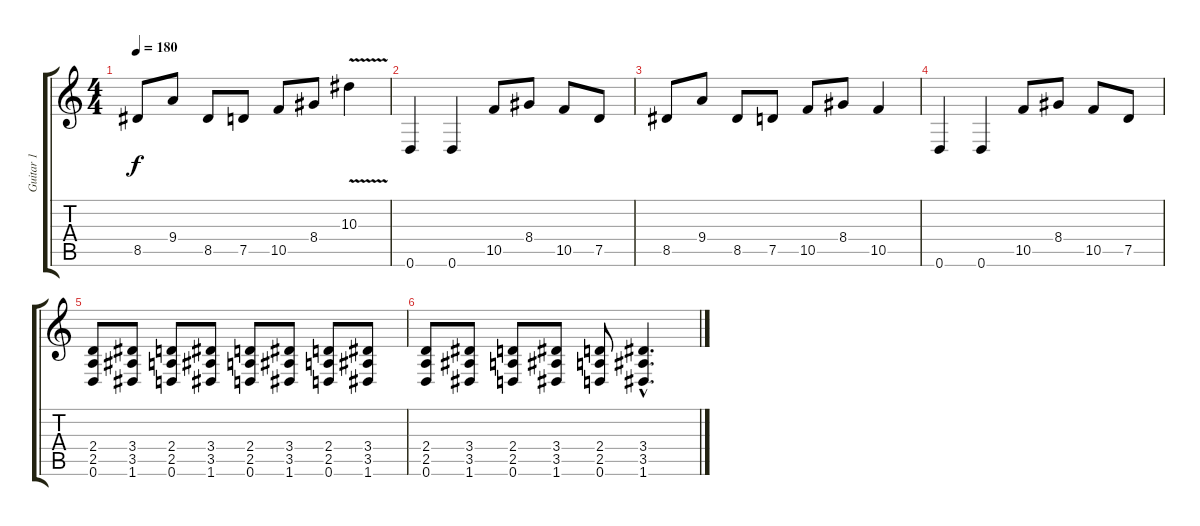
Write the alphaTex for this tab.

\track ("Guitar 1" "Guitar 1") {instrument distortionguitar}
\staff {score tabs}
\tuning (D4 A3 F3 C3 G2 D2) {hide}
\ts (4 4)
\tempo 180
\clef g2
\ks c
8.5.8{dy f} 9.4.8 8.5.8 7.5.8 10.5.8 8.4.8 10.3{v}.4 |
0.6.4 0.6.4 10.5.8 8.4.8 10.5.8 7.5.8 |
8.5.8 9.4.8 8.5.8 7.5.8 10.5.8 8.4.8 10.5.4 |
0.6.4 0.6.4 10.5.8 8.4.8 10.5.8 7.5.8 |
(2.4 2.5 0.6).8 (3.4 3.5 1.6).8 (2.4 2.5 0.6).8 (3.4 3.5 1.6).8 (2.4 2.5 0.6).8 (3.4 3.5 1.6).8 (2.4 2.5 0.6).8 (3.4 3.5 1.6).8 |
(2.4 2.5 0.6).8 (3.4 3.5 1.6).8 (2.4 2.5 0.6).8 (3.4 3.5 1.6).8 (2.4 2.5 0.6).8 (3.4{hac} 3.5{hac} 1.6{hac}).4{d}
